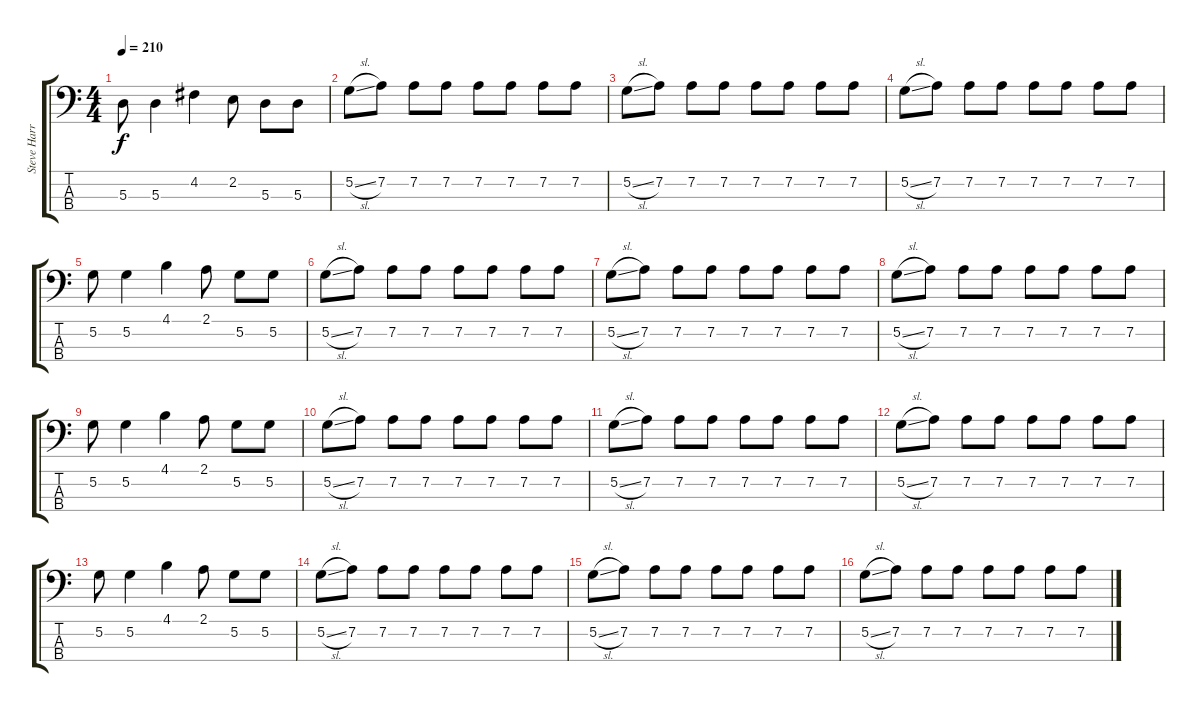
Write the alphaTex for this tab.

\track ("Steve Harris" "Steve Harr") {instrument electricbassfinger}
\staff {score tabs}
\tuning (G2 D2 A1 E1) {hide}
\ts (4 4)
\tempo 210
\clef f4
\ks c
5.3.8{dy f} 5.3.4 4.2.4 2.2.8 5.3.8 5.3.8 |
5.2{sl}.8 7.2.8 7.2.8 7.2.8 7.2.8 7.2.8 7.2.8 7.2.8 |
5.2{sl}.8 7.2.8 7.2.8 7.2.8 7.2.8 7.2.8 7.2.8 7.2.8 |
5.2{sl}.8 7.2.8 7.2.8 7.2.8 7.2.8 7.2.8 7.2.8 7.2.8 |
5.2.8 5.2.4 4.1.4 2.1.8 5.2.8 5.2.8 |
5.2{sl}.8 7.2.8 7.2.8 7.2.8 7.2.8 7.2.8 7.2.8 7.2.8 |
5.2{sl}.8 7.2.8 7.2.8 7.2.8 7.2.8 7.2.8 7.2.8 7.2.8 |
5.2{sl}.8 7.2.8 7.2.8 7.2.8 7.2.8 7.2.8 7.2.8 7.2.8 |
5.2.8 5.2.4 4.1.4 2.1.8 5.2.8 5.2.8 |
5.2{sl}.8 7.2.8 7.2.8 7.2.8 7.2.8 7.2.8 7.2.8 7.2.8 |
5.2{sl}.8 7.2.8 7.2.8 7.2.8 7.2.8 7.2.8 7.2.8 7.2.8 |
5.2{sl}.8 7.2.8 7.2.8 7.2.8 7.2.8 7.2.8 7.2.8 7.2.8 |
5.2.8 5.2.4 4.1.4 2.1.8 5.2.8 5.2.8 |
5.2{sl}.8 7.2.8 7.2.8 7.2.8 7.2.8 7.2.8 7.2.8 7.2.8 |
5.2{sl}.8 7.2.8 7.2.8 7.2.8 7.2.8 7.2.8 7.2.8 7.2.8 |
5.2{sl}.8 7.2.8 7.2.8 7.2.8 7.2.8 7.2.8 7.2.8 7.2.8
